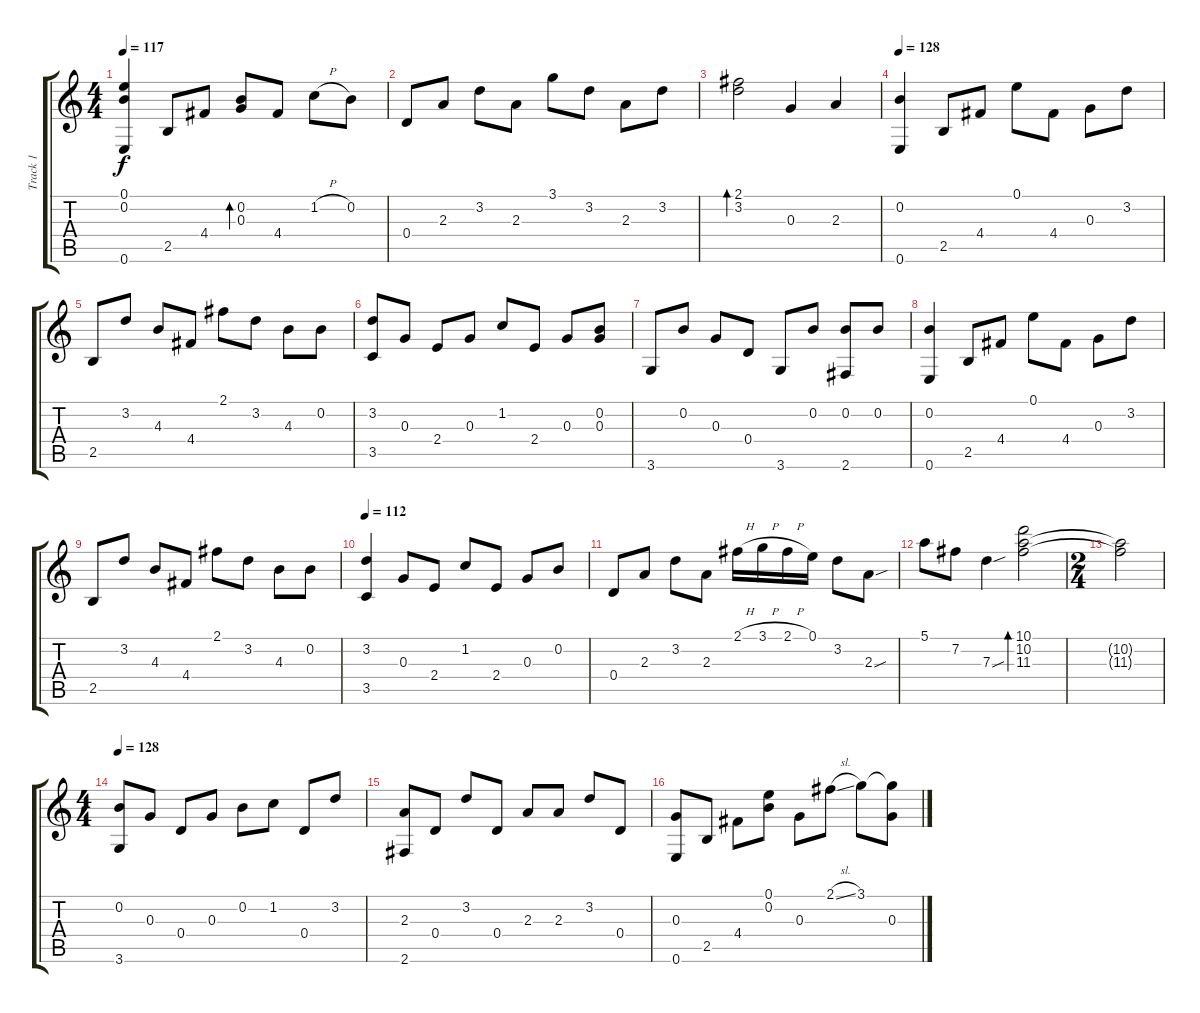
\track ("Track 1" "Track 1") {instrument acousticguitarsteel}
\staff {score tabs}
\tuning (E4 B3 G3 D3 A2 E2) {hide}
\ts (4 4)
\tempo 117
\clef g2
\ks c
(0.1 0.2 0.6).4{dy f} 2.5.8 4.4.8 (0.2 0.3).8{bd 120} 4.4.8 1.2{h}.8 0.2.8 |
0.4.8 2.3.8 3.2.8 2.3.8 3.1.8 3.2.8 2.3.8 3.2.8 |
(2.1 3.2).2{bd 120} 0.3.4 2.3.4 |
\tempo 128
(0.2 0.6).4 2.5.8 4.4.8 0.1.8 4.4.8 0.3.8 3.2.8 |
2.5.8 3.2.8 4.3.8 4.4.8 2.1.8 3.2.8 4.3.8 0.2.8 |
(3.2 3.5).8 0.3.8 2.4.8 0.3.8 1.2.8 2.4.8 0.3.8 (0.2 0.3).8 |
3.6.8 0.2.8 0.3.8 0.4.8 3.6.8 0.2.8 (0.2 2.6).8 0.2.8 |
(0.2 0.6).4 2.5.8 4.4.8 0.1.8 4.4.8 0.3.8 3.2.8 |
2.5.8 3.2.8 4.3.8 4.4.8 2.1.8 3.2.8 4.3.8 0.2.8 |
\tempo 112
(3.2 3.5).4 0.3.8 2.4.8 1.2.8 2.4.8 0.3.8 0.2.8 |
0.4.8 2.3.8 3.2.8 2.3.8 2.1{h}.16 3.1{h}.16 2.1{h}.16 0.1.16 3.2.8 2.3{sou}.8 |
5.1.8 7.2.8 7.3{sou}.4 (10.1 10.2 11.3).2{bd 120} |
\ts (2 4)
(10.2{t} 11.3{t}).2 |
\ts (4 4)
\tempo 128
(0.2 3.6).8 0.3.8 0.4.8 0.3.8 0.2.8 1.2.8 0.4.8 3.2.8 |
(2.3 2.6).8 0.4.8 3.2.8 0.4.8 2.3.8 2.3.8 3.2.8 0.4.8 |
(0.3 0.6).8 2.5.8 4.4.8 (0.1 0.2).8 0.3.8 2.1{sl}.8 3.1.8 (3.1{t} 0.3).8
